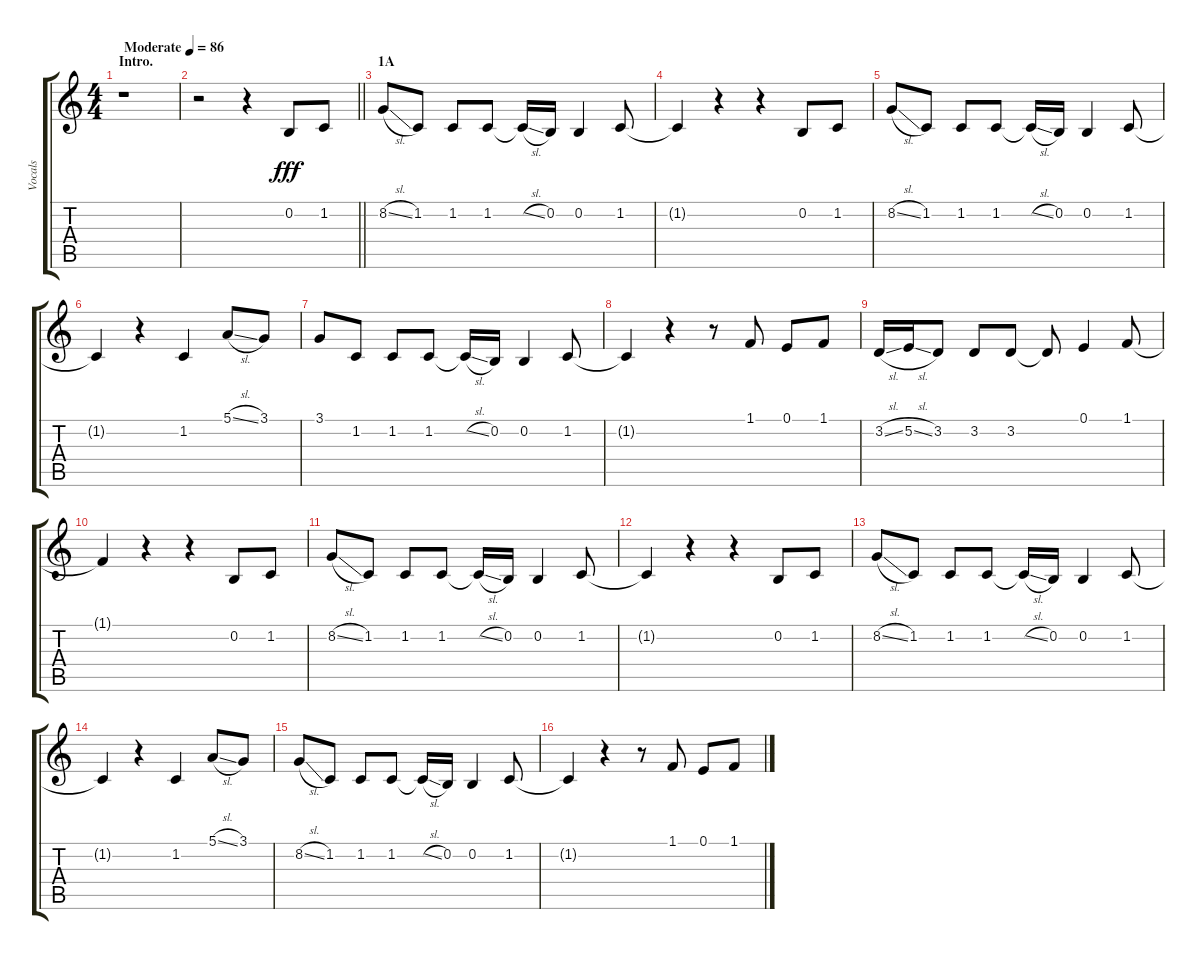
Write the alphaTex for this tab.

\track ("Vocals" "Vocals") {instrument voiceoohs}
\staff {score tabs}
\tuning (E4 B3 G3 D3 A2 E2) {hide}
\ts (4 4)
\section ("" "Intro.")
\tempo (86 "Moderate")
\clef g2
\ks c
r.1{dy fff instrument voiceoohs} |
\barLineRight lightlight
r.2 r.4 0.2.8 1.2.8 |
\section ("" "1A")
8.2{sl}.8 1.2.8 1.2.8 1.2.8 1.2{sl t}.16 0.2.16 0.2.4 1.2.8 |
1.2{t}.4 r.4 r.4 0.2.8 1.2.8 |
8.2{sl}.8 1.2.8 1.2.8 1.2.8 1.2{sl t}.16 0.2.16 0.2.4 1.2.8 |
1.2{t}.4 r.4 1.2.4 5.1{sl}.8 3.1.8 |
3.1.8 1.2.8 1.2.8 1.2.8 1.2{sl t}.16 0.2.16 0.2.4 1.2.8 |
1.2{t}.4 r.4 r.8 1.1.8 0.1.8 1.1.8 |
3.2{sl}.16 5.2{sl}.16 3.2.8 3.2.8 3.2.8 3.2{t}.8 0.1.4 1.1.8 |
1.1{t}.4 r.4 r.4 0.2.8 1.2.8 |
8.2{sl}.8 1.2.8 1.2.8 1.2.8 1.2{sl t}.16 0.2.16 0.2.4 1.2.8 |
1.2{t}.4 r.4 r.4 0.2.8 1.2.8 |
8.2{sl}.8 1.2.8 1.2.8 1.2.8 1.2{sl t}.16 0.2.16 0.2.4 1.2.8 |
1.2{t}.4 r.4 1.2.4 5.1{sl}.8 3.1.8 |
8.2{sl}.8 1.2.8 1.2.8 1.2.8 1.2{sl t}.16 0.2.16 0.2.4 1.2.8 |
1.2{t}.4 r.4 r.8 1.1.8 0.1.8 1.1.8
